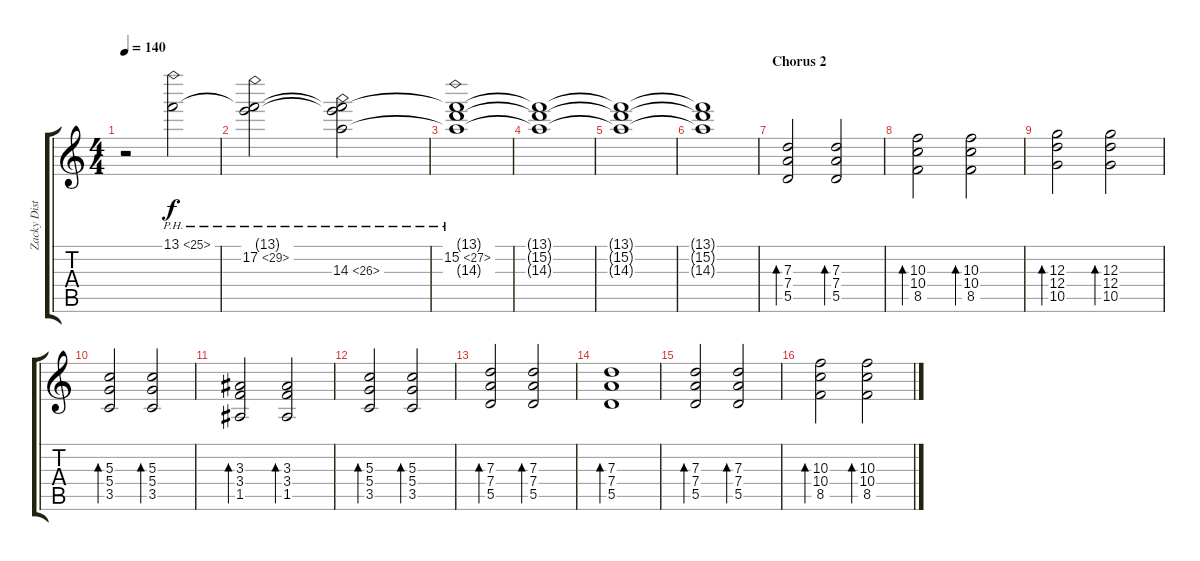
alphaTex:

\track ("Zacky Distortion" "Zacky Dist") {instrument overdrivenguitar}
\staff {score tabs}
\tuning (E4 B3 G3 D3 A2 D2) {hide}
\ts (4 4)
\tempo 140
\clef g2
\ks c
r.2{dy f} 13.1{ph 12}.2 |
(13.1{t} 17.2{ph 12}).2 (13.1{t} 17.2{t} 14.3{ph 12}).2 |
(13.1{t} 15.2{ph 12} 14.3{t}).1{volume 2} |
(13.1{t} 15.2{t} 14.3{t}).1 |
(13.1{t} 15.2{t} 14.3{t}).1 |
(13.1{t} 15.2{t} 14.3{t}).1 |
\section ("" "Chorus 2")
(7.3 7.4 5.5).2{bd 30 volume 10} (7.3 7.4 5.5).2{bd 30} |
(10.3 10.4 8.5).2{bd 30} (10.3 10.4 8.5).2{bd 30} |
(12.3 12.4 10.5).2{bd 30} (12.3 12.4 10.5).2{bd 30} |
(5.3 5.4 3.5).2{bd 30} (5.3 5.4 3.5).2{bd 30} |
(3.3 3.4 1.5).2{bd 30} (3.3 3.4 1.5).2{bd 30} |
(5.3 5.4 3.5).2{bd 30} (5.3 5.4 3.5).2{bd 30} |
(7.3 7.4 5.5).2{bd 30} (7.3 7.4 5.5).2{bd 30} |
(7.3 7.4 5.5).1{bd 60} |
(7.3 7.4 5.5).2{bd 30 volume 10} (7.3 7.4 5.5).2{bd 30} |
(10.3 10.4 8.5).2{bd 30} (10.3 10.4 8.5).2{bd 30}
